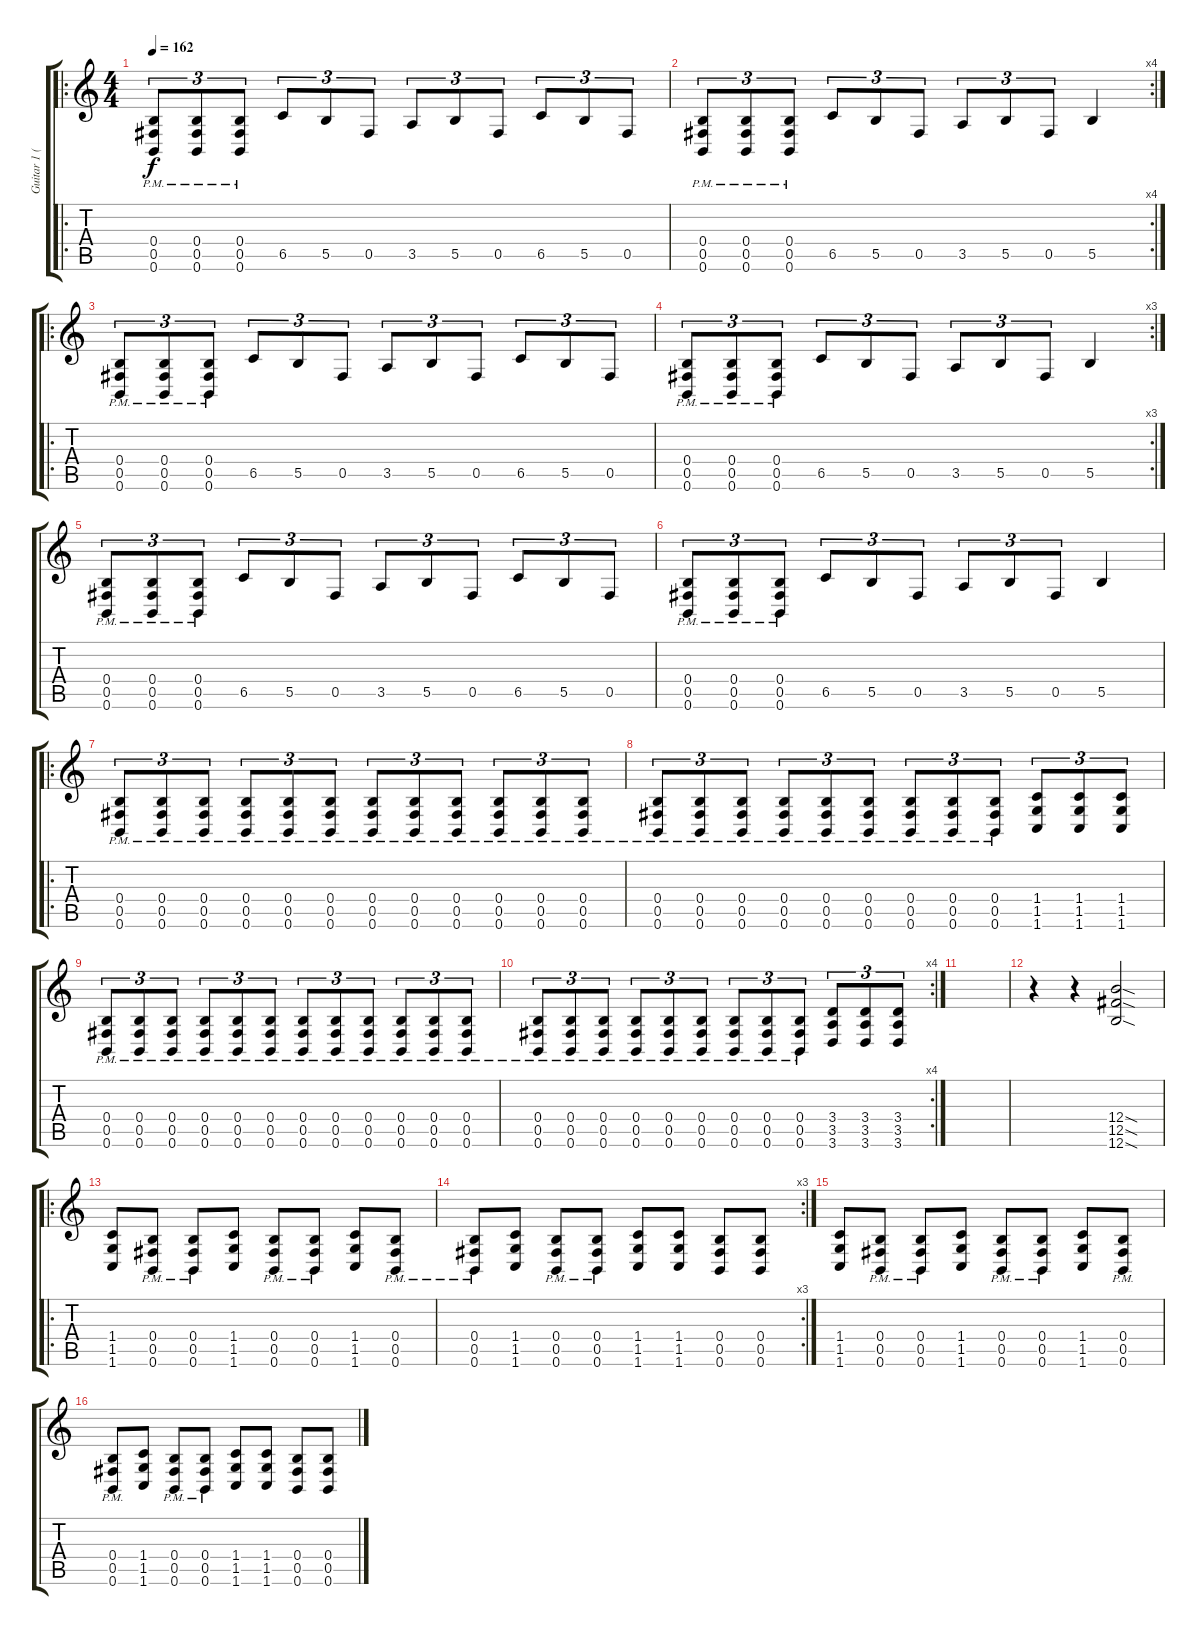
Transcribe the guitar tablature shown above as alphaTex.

\track ("Guitar 1 (Dist.)" "Guitar 1 (") {instrument overdrivenguitar}
\staff {score tabs}
\tuning (Db4 Ab3 E3 B2 Gb2 B1) {hide}
\ro
\ts (4 4)
\tempo 162
\clef g2
\ks c
(0.4{pm} 0.5{pm} 0.6{pm}).8{tu (3 2) dy f} (0.4{pm} 0.5{pm} 0.6{pm}).8{tu (3 2)} (0.4{pm} 0.5{pm} 0.6{pm}).8{tu (3 2)} 6.5.8{tu (3 2)} 5.5.8{tu (3 2)} 0.5.8{tu (3 2)} 3.5.8{tu (3 2)} 5.5.8{tu (3 2)} 0.5.8{tu (3 2)} 6.5.8{tu (3 2)} 5.5.8{tu (3 2)} 0.5.8{tu (3 2)} |
\rc 4
(0.4{pm} 0.5{pm} 0.6{pm}).8{tu (3 2)} (0.4{pm} 0.5{pm} 0.6{pm}).8{tu (3 2)} (0.4{pm} 0.5{pm} 0.6{pm}).8{tu (3 2)} 6.5.8{tu (3 2)} 5.5.8{tu (3 2)} 0.5.8{tu (3 2)} 3.5.8{tu (3 2)} 5.5.8{tu (3 2)} 0.5.8{tu (3 2)} 5.5.4 |
\ro
(0.4{pm} 0.5{pm} 0.6{pm}).8{tu (3 2)} (0.4{pm} 0.5{pm} 0.6{pm}).8{tu (3 2)} (0.4{pm} 0.5{pm} 0.6{pm}).8{tu (3 2)} 6.5.8{tu (3 2)} 5.5.8{tu (3 2)} 0.5.8{tu (3 2)} 3.5.8{tu (3 2)} 5.5.8{tu (3 2)} 0.5.8{tu (3 2)} 6.5.8{tu (3 2)} 5.5.8{tu (3 2)} 0.5.8{tu (3 2)} |
\rc 3
(0.4{pm} 0.5{pm} 0.6{pm}).8{tu (3 2)} (0.4{pm} 0.5{pm} 0.6{pm}).8{tu (3 2)} (0.4{pm} 0.5{pm} 0.6{pm}).8{tu (3 2)} 6.5.8{tu (3 2)} 5.5.8{tu (3 2)} 0.5.8{tu (3 2)} 3.5.8{tu (3 2)} 5.5.8{tu (3 2)} 0.5.8{tu (3 2)} 5.5.4 |
(0.4{pm} 0.5{pm} 0.6{pm}).8{tu (3 2)} (0.4{pm} 0.5{pm} 0.6{pm}).8{tu (3 2)} (0.4{pm} 0.5{pm} 0.6{pm}).8{tu (3 2)} 6.5.8{tu (3 2)} 5.5.8{tu (3 2)} 0.5.8{tu (3 2)} 3.5.8{tu (3 2)} 5.5.8{tu (3 2)} 0.5.8{tu (3 2)} 6.5.8{tu (3 2)} 5.5.8{tu (3 2)} 0.5.8{tu (3 2)} |
(0.4{pm} 0.5{pm} 0.6{pm}).8{tu (3 2)} (0.4{pm} 0.5{pm} 0.6{pm}).8{tu (3 2)} (0.4{pm} 0.5{pm} 0.6{pm}).8{tu (3 2)} 6.5.8{tu (3 2)} 5.5.8{tu (3 2)} 0.5.8{tu (3 2)} 3.5.8{tu (3 2)} 5.5.8{tu (3 2)} 0.5.8{tu (3 2)} 5.5.4 |
\ro
(0.4{pm} 0.5{pm} 0.6{pm}).8{tu (3 2)} (0.4{pm} 0.5{pm} 0.6{pm}).8{tu (3 2)} (0.4{pm} 0.5{pm} 0.6{pm}).8{tu (3 2)} (0.4{pm} 0.5{pm} 0.6{pm}).8{tu (3 2)} (0.4{pm} 0.5{pm} 0.6{pm}).8{tu (3 2)} (0.4{pm} 0.5{pm} 0.6{pm}).8{tu (3 2)} (0.4{pm} 0.5{pm} 0.6{pm}).8{tu (3 2)} (0.4{pm} 0.5{pm} 0.6{pm}).8{tu (3 2)} (0.4{pm} 0.5{pm} 0.6{pm}).8{tu (3 2)} (0.4{pm} 0.5{pm} 0.6{pm}).8{tu (3 2)} (0.4{pm} 0.5{pm} 0.6{pm}).8{tu (3 2)} (0.4{pm} 0.5{pm} 0.6{pm}).8{tu (3 2)} |
(0.4{pm} 0.5{pm} 0.6{pm}).8{tu (3 2)} (0.4{pm} 0.5{pm} 0.6{pm}).8{tu (3 2)} (0.4{pm} 0.5{pm} 0.6{pm}).8{tu (3 2)} (0.4{pm} 0.5{pm} 0.6{pm}).8{tu (3 2)} (0.4{pm} 0.5{pm} 0.6{pm}).8{tu (3 2)} (0.4{pm} 0.5{pm} 0.6{pm}).8{tu (3 2)} (0.4{pm} 0.5{pm} 0.6{pm}).8{tu (3 2)} (0.4{pm} 0.5{pm} 0.6{pm}).8{tu (3 2)} (0.4{pm} 0.5{pm} 0.6{pm}).8{tu (3 2)} (1.4 1.5 1.6).8{tu (3 2)} (1.4 1.5 1.6).8{tu (3 2)} (1.4 1.5 1.6).8{tu (3 2)} |
(0.4{pm} 0.5{pm} 0.6{pm}).8{tu (3 2)} (0.4{pm} 0.5{pm} 0.6{pm}).8{tu (3 2)} (0.4{pm} 0.5{pm} 0.6{pm}).8{tu (3 2)} (0.4{pm} 0.5{pm} 0.6{pm}).8{tu (3 2)} (0.4{pm} 0.5{pm} 0.6{pm}).8{tu (3 2)} (0.4{pm} 0.5{pm} 0.6{pm}).8{tu (3 2)} (0.4{pm} 0.5{pm} 0.6{pm}).8{tu (3 2)} (0.4{pm} 0.5{pm} 0.6{pm}).8{tu (3 2)} (0.4{pm} 0.5{pm} 0.6{pm}).8{tu (3 2)} (0.4{pm} 0.5{pm} 0.6{pm}).8{tu (3 2)} (0.4{pm} 0.5{pm} 0.6{pm}).8{tu (3 2)} (0.4{pm} 0.5{pm} 0.6{pm}).8{tu (3 2)} |
\rc 4
(0.4{pm} 0.5{pm} 0.6{pm}).8{tu (3 2)} (0.4{pm} 0.5{pm} 0.6{pm}).8{tu (3 2)} (0.4{pm} 0.5{pm} 0.6{pm}).8{tu (3 2)} (0.4{pm} 0.5{pm} 0.6{pm}).8{tu (3 2)} (0.4{pm} 0.5{pm} 0.6{pm}).8{tu (3 2)} (0.4{pm} 0.5{pm} 0.6{pm}).8{tu (3 2)} (0.4{pm} 0.5{pm} 0.6{pm}).8{tu (3 2)} (0.4{pm} 0.5{pm} 0.6{pm}).8{tu (3 2)} (0.4{pm} 0.5{pm} 0.6{pm}).8{tu (3 2)} (3.4 3.5 3.6).8{tu (3 2)} (3.4 3.5 3.6).8{tu (3 2)} (3.4 3.5 3.6).8{tu (3 2)} |
|
r.4 r.4 (12.4{sod} 12.5{sod} 12.6{sod}).2 |
\ro
(1.4 1.5 1.6).8 (0.4{pm} 0.5{pm} 0.6{pm}).8 (0.4{pm} 0.5{pm} 0.6{pm}).8 (1.4 1.5 1.6).8 (0.4{pm} 0.5{pm} 0.6{pm}).8 (0.4{pm} 0.5{pm} 0.6{pm}).8 (1.4 1.5 1.6).8 (0.4{pm} 0.5{pm} 0.6{pm}).8 |
\rc 3
(0.4{pm} 0.5{pm} 0.6{pm}).8 (1.4 1.5 1.6).8 (0.4{pm} 0.5{pm} 0.6{pm}).8 (0.4{pm} 0.5{pm} 0.6{pm}).8 (1.4 1.5 1.6).8 (1.4 1.5 1.6).8 (0.4 0.5 0.6).8 (0.4 0.5 0.6).8 |
(1.4 1.5 1.6).8 (0.4{pm} 0.5{pm} 0.6{pm}).8 (0.4{pm} 0.5{pm} 0.6{pm}).8 (1.4 1.5 1.6).8 (0.4{pm} 0.5{pm} 0.6{pm}).8 (0.4{pm} 0.5{pm} 0.6{pm}).8 (1.4 1.5 1.6).8 (0.4{pm} 0.5{pm} 0.6{pm}).8 |
(0.4{pm} 0.5{pm} 0.6{pm}).8 (1.4 1.5 1.6).8 (0.4{pm} 0.5{pm} 0.6{pm}).8 (0.4{pm} 0.5{pm} 0.6{pm}).8 (1.4 1.5 1.6).8 (1.4 1.5 1.6).8 (0.4 0.5 0.6).8 (0.4 0.5 0.6).8
